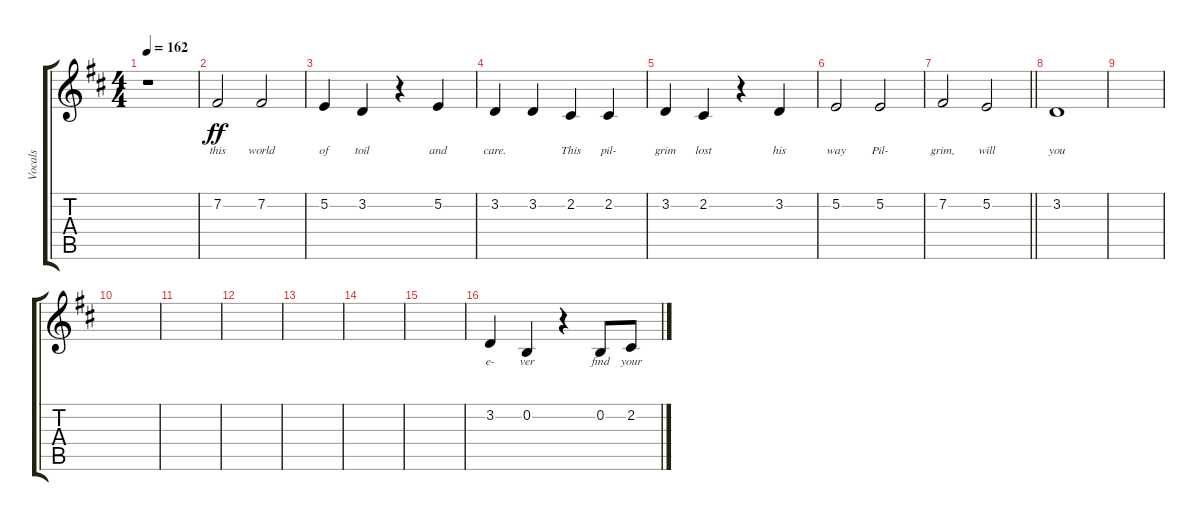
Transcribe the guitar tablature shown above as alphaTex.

\track ("Vocals" "Vocals") {instrument oboe}
\staff {score tabs}
\tuning (E4 B3 G3 D3 A2 E2) {hide}
\ts (4 4)
\tempo 162
\clef g2
\ks d
r.1{dy ff} |
7.2.2{lyrics (0 "this") lyrics (1 "") lyrics (2 "") lyrics (3 "") lyrics (4 "")} 7.2.2{lyrics (0 "world") lyrics (1 "") lyrics (2 "") lyrics (3 "") lyrics (4 "")} |
5.2.4{lyrics (0 "of") lyrics (1 "") lyrics (2 "") lyrics (3 "") lyrics (4 "")} 3.2.4{lyrics (0 "toil") lyrics (1 "") lyrics (2 "") lyrics (3 "") lyrics (4 "")} r.4 5.2.4{lyrics (0 "and") lyrics (1 "") lyrics (2 "") lyrics (3 "") lyrics (4 "")} |
3.2.4{lyrics (0 "care.") lyrics (1 "") lyrics (2 "") lyrics (3 "") lyrics (4 "")} 3.2.4{lyrics (0 "") lyrics (1 "") lyrics (2 "") lyrics (3 "") lyrics (4 "")} 2.2.4{lyrics (0 "This") lyrics (1 "") lyrics (2 "") lyrics (3 "") lyrics (4 "")} 2.2.4{lyrics (0 "pil-") lyrics (1 "") lyrics (2 "") lyrics (3 "") lyrics (4 "")} |
3.2.4{lyrics (0 "grim") lyrics (1 "") lyrics (2 "") lyrics (3 "") lyrics (4 "")} 2.2.4{lyrics (0 "lost") lyrics (1 "") lyrics (2 "") lyrics (3 "") lyrics (4 "")} r.4 3.2.4{lyrics (0 "his") lyrics (1 "") lyrics (2 "") lyrics (3 "") lyrics (4 "")} |
5.2.2{lyrics (0 "way") lyrics (1 "") lyrics (2 "") lyrics (3 "") lyrics (4 "")} 5.2.2{lyrics (0 "Pil-") lyrics (1 "") lyrics (2 "") lyrics (3 "") lyrics (4 "")} |
\barLineRight lightlight
7.2.2{lyrics (0 "grim,") lyrics (1 "") lyrics (2 "") lyrics (3 "") lyrics (4 "")} 5.2.2{lyrics (0 "will") lyrics (1 "") lyrics (2 "") lyrics (3 "") lyrics (4 "")} |
3.2.1{lyrics (0 "you") lyrics (1 "") lyrics (2 "") lyrics (3 "") lyrics (4 "")} |
|
|
|
|
|
|
|
3.2.4{lyrics (0 "e-") lyrics (1 "") lyrics (2 "") lyrics (3 "") lyrics (4 "")} 0.2.4{lyrics (0 "ver") lyrics (1 "") lyrics (2 "") lyrics (3 "") lyrics (4 "")} r.4 0.2.8{lyrics (0 "find") lyrics (1 "") lyrics (2 "") lyrics (3 "") lyrics (4 "")} 2.2.8{lyrics (0 "your") lyrics (1 "") lyrics (2 "") lyrics (3 "") lyrics (4 "")}
